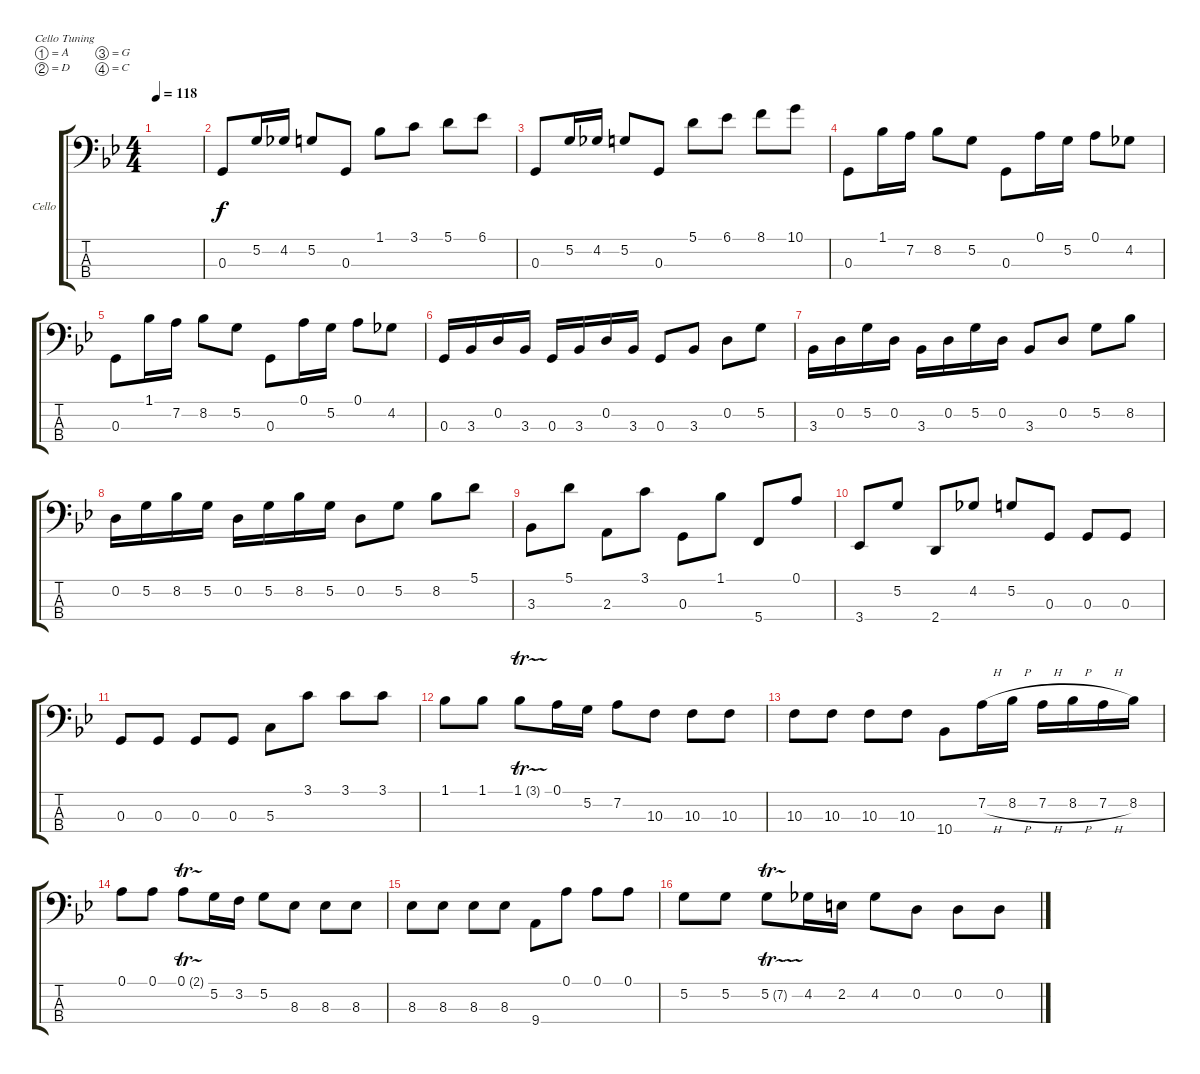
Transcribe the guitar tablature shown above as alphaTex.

\defaultSystemsLayout 4
\bracketExtendMode groupsimilarinstruments
\firstSystemTrackNameOrientation horizontal
\otherSystemsTrackNameOrientation horizontal
\track ("Cello 2" "Cello") {instrument cello}
\staff {score tabs}
\tuning (A3 D3 G2 C2)
\ts (4 4)
\tempo 118
\clef f4
\ks gminor
|
0.3.8 5.2.16 4.2.16 5.2.8 0.3.8 1.1.8 3.1.8 5.1.8 6.1.8 |
0.3.8 5.2.16 4.2.16 5.2.8 0.3.8 5.1.8 6.1.8 8.1.8 10.1.8 |
0.3.8 1.1.16 7.2.16 8.2.8 5.2.8 0.3.8 0.1.16 5.2.16 0.1.8 4.2.8 |
0.3.8 1.1.16 7.2.16 8.2.8 5.2.8 0.3.8 0.1.16 5.2.16 0.1.8 4.2.8 |
0.3.16 3.3.16 0.2.16 3.3.16 0.3.16 3.3.16 0.2.16 3.3.16 0.3.8 3.3.8 0.2.8 5.2.8 |
3.3.16 0.2.16 5.2.16 0.2.16 3.3.16 0.2.16 5.2.16 0.2.16 3.3.8 0.2.8 5.2.8 8.2.8 |
0.2.16 5.2.16 8.2.16 5.2.16 0.2.16 5.2.16 8.2.16 5.2.16 0.2.8 5.2.8 8.2.8 5.1.8 |
3.3.8 5.1.8 2.3.8 3.1.8 0.3.8 1.1.8 5.4.8 0.1.8 |
3.4.8 5.2.8 2.4.8 4.2.8 5.2.8 0.3.8 0.3.8 0.3.8 |
0.3.8 0.3.8 0.3.8 0.3.8 5.3.8 3.1.8 3.1.8 3.1.8 |
1.1.8 1.1.8 1.1{tr (3 16)}.8 0.1.16 5.2.16 7.2.8 10.3.8 10.3.8 10.3.8 |
10.3.8 10.3.8 10.3.8 10.3.8 10.4.8 7.2{h}.16 8.2{h}.16 7.2{h}.16 8.2{h}.16 7.2{h}.16 8.2.16 |
0.1.8 0.1.8 0.1{tr (2 16)}.8 5.2.16 3.2.16 5.2.8 8.3.8 8.3.8 8.3.8 |
8.3.8 8.3.8 8.3.8 8.3.8 9.4.8 0.1.8 0.1.8 0.1.8 |
5.2.8 5.2.8 5.2{tr (7 16)}.8 4.2.16 2.2.16 4.2.8 0.2.8 0.2.8 0.2.8
